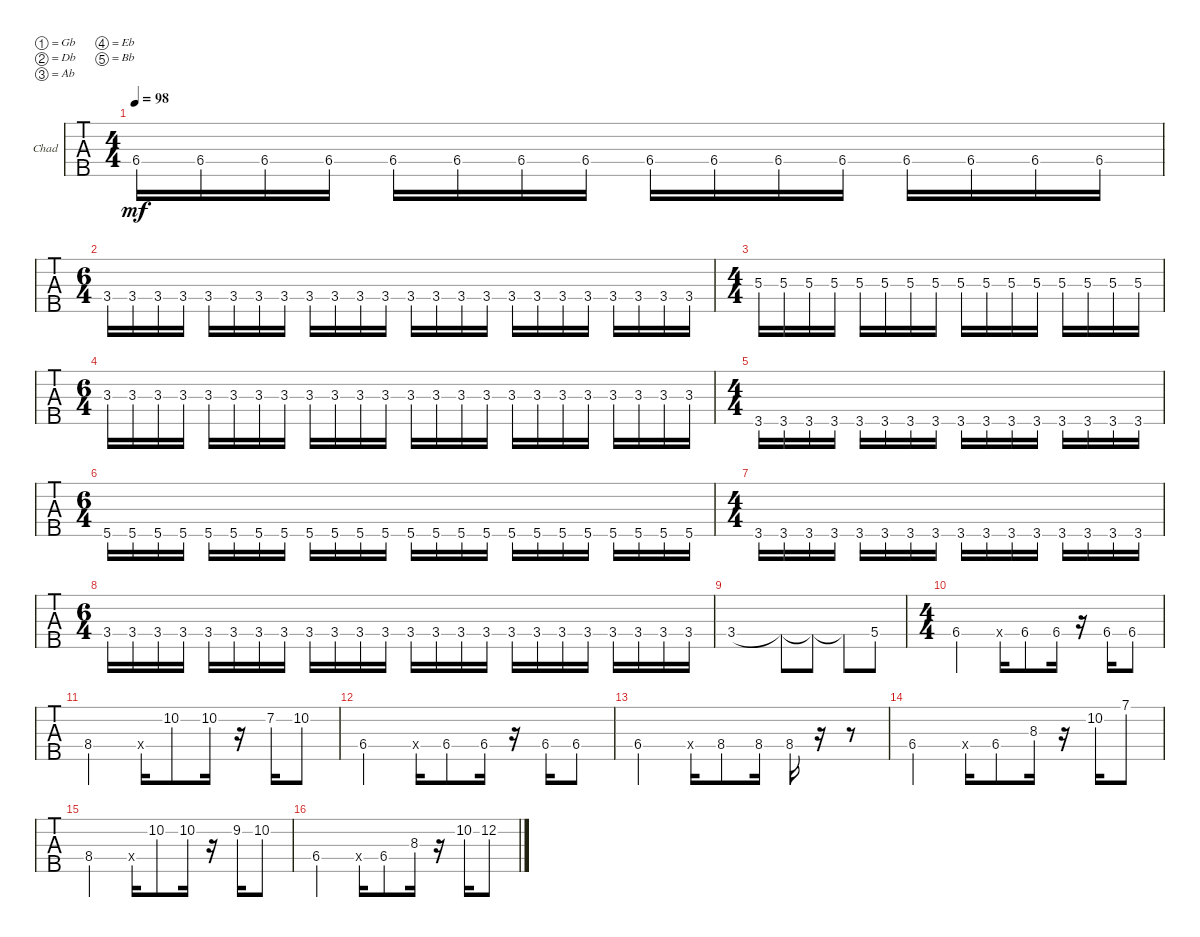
\defaultSystemsLayout 4
\bracketExtendMode groupsimilarinstruments
\firstSystemTrackNameOrientation horizontal
\otherSystemsTrackNameOrientation horizontal
\track ("Chad" "Chad") {solo instrument electricbassfinger}
\staff {tabs}
\tuning (Gb2 Db2 Ab1 Eb1 Bb0)
\ts (4 4)
\tempo 98
\clef f4
\ks c
6.4.16{dy mf} 6.4.16 6.4.16 6.4.16 6.4.16 6.4.16 6.4.16 6.4.16 6.4.16 6.4.16 6.4.16 6.4.16 6.4.16 6.4.16 6.4.16 6.4.16 |
\ts (6 4)
3.4.16 3.4.16 3.4.16 3.4.16 3.4.16 3.4.16 3.4.16 3.4.16 3.4.16 3.4.16 3.4.16 3.4.16 3.4.16 3.4.16 3.4.16 3.4.16 3.4.16 3.4.16 3.4.16 3.4.16 3.4.16 3.4.16 3.4.16 3.4.16 |
\ts (4 4)
5.3.16 5.3.16 5.3.16 5.3.16 5.3.16 5.3.16 5.3.16 5.3.16 5.3.16 5.3.16 5.3.16 5.3.16 5.3.16 5.3.16 5.3.16 5.3.16 |
\ts (6 4)
3.3.16 3.3.16 3.3.16 3.3.16 3.3.16 3.3.16 3.3.16 3.3.16 3.3.16 3.3.16 3.3.16 3.3.16 3.3.16 3.3.16 3.3.16 3.3.16 3.3.16 3.3.16 3.3.16 3.3.16 3.3.16 3.3.16 3.3.16 3.3.16 |
\ts (4 4)
3.5.16 3.5.16 3.5.16 3.5.16 3.5.16 3.5.16 3.5.16 3.5.16 3.5.16 3.5.16 3.5.16 3.5.16 3.5.16 3.5.16 3.5.16 3.5.16 |
\ts (6 4)
5.5.16 5.5.16 5.5.16 5.5.16 5.5.16 5.5.16 5.5.16 5.5.16 5.5.16 5.5.16 5.5.16 5.5.16 5.5.16 5.5.16 5.5.16 5.5.16 5.5.16 5.5.16 5.5.16 5.5.16 5.5.16 5.5.16 5.5.16 5.5.16 |
\ts (4 4)
3.5.16 3.5.16 3.5.16 3.5.16 3.5.16 3.5.16 3.5.16 3.5.16 3.5.16 3.5.16 3.5.16 3.5.16 3.5.16 3.5.16 3.5.16 3.5.16 |
\ts (6 4)
3.4.16 3.4.16 3.4.16 3.4.16 3.4.16 3.4.16 3.4.16 3.4.16 3.4.16 3.4.16 3.4.16 3.4.16 3.4.16 3.4.16 3.4.16 3.4.16 3.4.16 3.4.16 3.4.16 3.4.16 3.4.16 3.4.16 3.4.16 3.4.16 |
3.4.1 3.4{t}.8 3.4{t}.8 3.4{t}.8 5.4.8 |
\ts (4 4)
6.4.2 6.4{x}.16 6.4{st}.8 6.4.16 r.16 6.4.16 6.4.8 |
8.4.2 6.4{x}.16 10.2.8 10.2.16 r.16 7.2.16 10.2.8 |
6.4.2 6.4{x}.16 6.4{st}.8 6.4.16 r.16 6.4.16 6.4.8 |
6.4.2 6.4{x}.16 8.4{st}.8 8.4.16 8.4.16 r.16 r.8 |
6.4.2 6.4{x}.16 6.4{st}.8 8.3.16 r.16 10.2.16 7.1.8 |
8.4.2 6.4{x}.16 10.2.8 10.2.16 r.16 9.2.16 10.2.8 |
6.4.2 6.4{x}.16 6.4{st}.8 8.3.16 r.16 10.2.16 12.2.8
